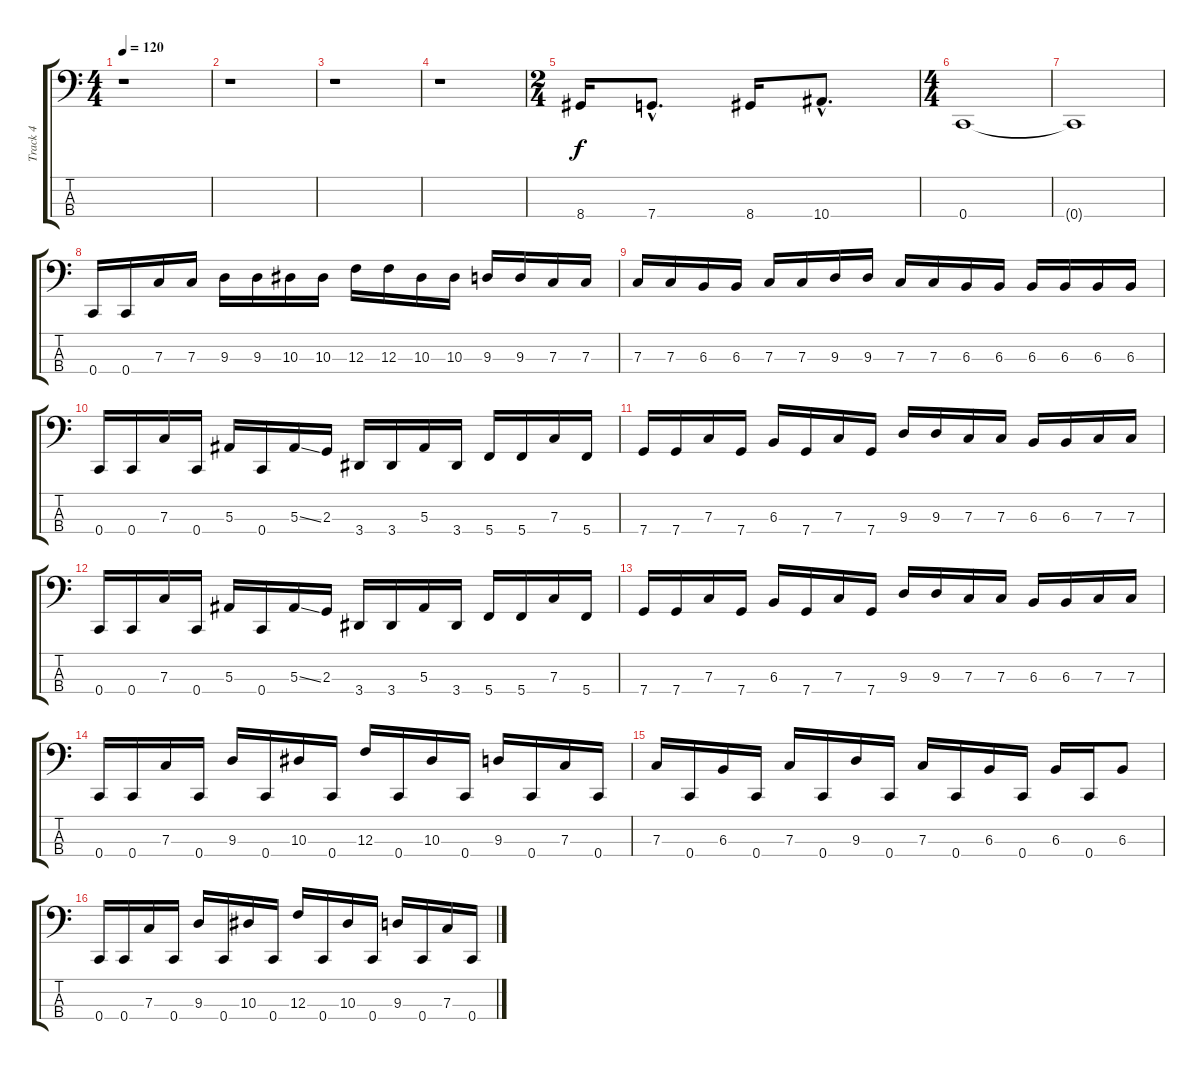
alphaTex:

\track ("Track 4" "Track 4") {instrument electricbasspick}
\staff {score tabs}
\tuning (Eb2 Bb1 F1 C1) {hide}
\ts (4 4)
\tempo 120
\clef f4
\ks c
r.1{dy f instrument electricbasspick} |
r.1 |
r.1 |
r.1 |
\ts (2 4)
8.4.16 7.4{hac}.8{d} 8.4.16 10.4{hac}.8{d} |
\ts (4 4)
0.4.1 |
0.4{t}.1 |
0.4.16 0.4.16 7.3.16 7.3.16 9.3.16 9.3.16 10.3.16 10.3.16 12.3.16 12.3.16 10.3.16 10.3.16 9.3.16 9.3.16 7.3.16 7.3.16 |
7.3.16 7.3.16 6.3.16 6.3.16 7.3.16 7.3.16 9.3.16 9.3.16 7.3.16 7.3.16 6.3.16 6.3.16 6.3.16 6.3.16 6.3.16 6.3.16 |
0.4.16 0.4.16 7.3.16 0.4.16 5.3.16 0.4.16 5.3{ss}.16 2.3.16 3.4.16 3.4.16 5.3.16 3.4.16 5.4.16 5.4.16 7.3.16 5.4.16 |
7.4.16 7.4.16 7.3.16 7.4.16 6.3.16 7.4.16 7.3.16 7.4.16 9.3.16 9.3.16 7.3.16 7.3.16 6.3.16 6.3.16 7.3.16 7.3.16 |
0.4.16 0.4.16 7.3.16 0.4.16 5.3.16 0.4.16 5.3{ss}.16 2.3.16 3.4.16 3.4.16 5.3.16 3.4.16 5.4.16 5.4.16 7.3.16 5.4.16 |
7.4.16 7.4.16 7.3.16 7.4.16 6.3.16 7.4.16 7.3.16 7.4.16 9.3.16 9.3.16 7.3.16 7.3.16 6.3.16 6.3.16 7.3.16 7.3.16 |
0.4.16 0.4.16 7.3.16 0.4.16 9.3.16 0.4.16 10.3.16 0.4.16 12.3.16 0.4.16 10.3.16 0.4.16 9.3.16 0.4.16 7.3.16 0.4.16 |
7.3.16 0.4.16 6.3.16 0.4.16 7.3.16 0.4.16 9.3.16 0.4.16 7.3.16 0.4.16 6.3.16 0.4.16 6.3.16 0.4.16 6.3.8 |
0.4.16 0.4.16 7.3.16 0.4.16 9.3.16 0.4.16 10.3.16 0.4.16 12.3.16 0.4.16 10.3.16 0.4.16 9.3.16 0.4.16 7.3.16 0.4.16
